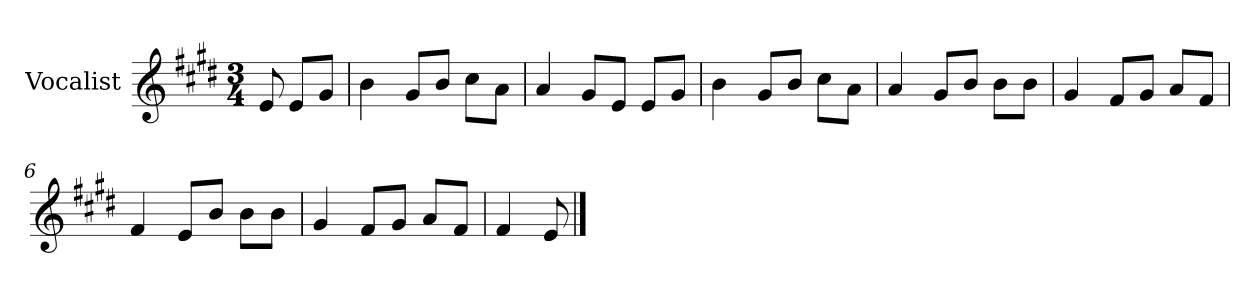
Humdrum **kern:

**kern
*part1
*staff1
*I"Vocalist
*k[f#c#g#d#]
*E:
*M3/4
=
8e
8eL
8g#J
=1
4b
8g#L
8bJ
8cc#L
8aJ
=2
4a
8g#L
8eJ
8eL
8g#J
=3
4b
8g#L
8bJ
8cc#L
8aJ
=4
4a
8g#L
8bJ
8bL
8bJ
=5
4g#
8f#L
8g#J
8aL
8f#J
=6
4f#
8eL
8bJ
8bL
8bJ
=7
4g#
8f#L
8g#J
8aL
8f#J
=8
4f#
8e
==
*-
